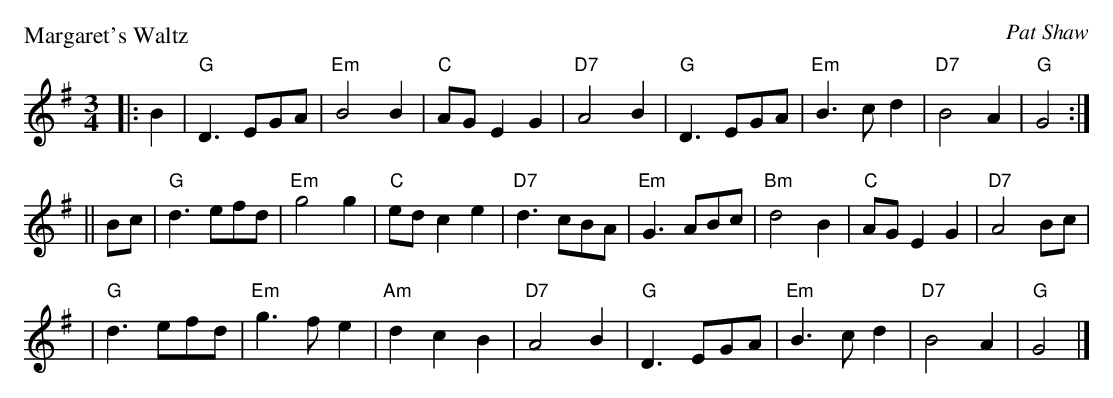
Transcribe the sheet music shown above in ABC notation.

X:1
P: Margaret's Waltz
C: Pat Shaw
M: 3/4
L: 1/8
K: G
|: B2 \
| "G"D3 EGA | "Em"B4 B2 | "C"AG E2 G2 | "D7"A4 B2 \
| "G"D3 EGA | "Em"B3 c d2 | "D7"B4 A2 | "G"G4 :|
|| Bc \
| "G"d3 efd | "Em"g4 g2 | "C"ed c2 e2 | "D7"d3 cBA \
| "Em"G3 ABc | "Bm"d4 B2 | "C"AG E2 G2 | "D7"A4 Bc |
| "G"d3 efd | "Em"g3 f e2 | "Am"d2 c2 B2 | "D7"A4 B2 \
| "G"D3 EGA | "Em"B3 c d2 | "D7"B4 A2 | "G"G4 |]
